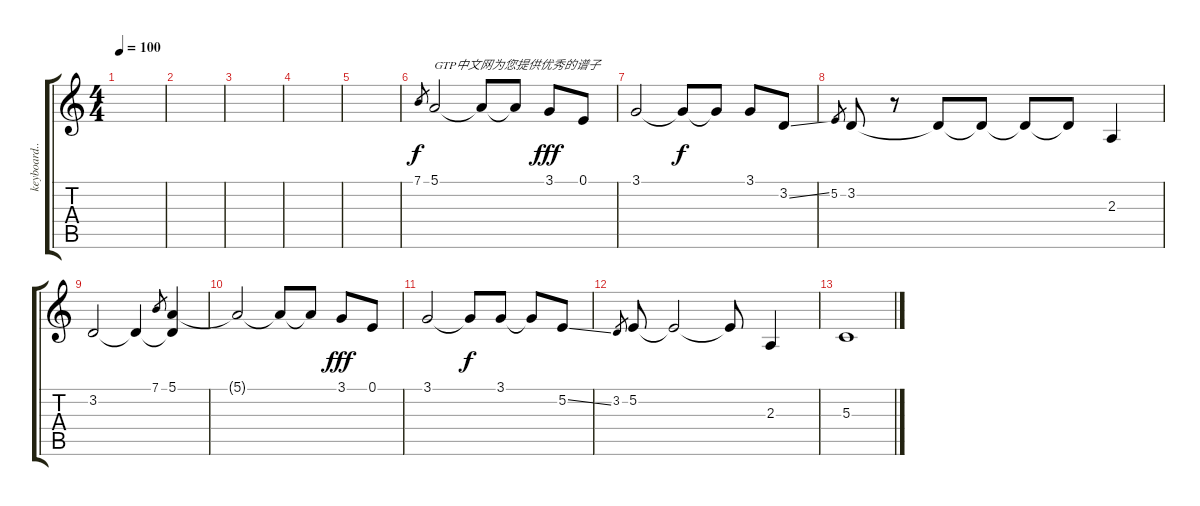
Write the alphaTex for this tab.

\track ("keyboard..," "keyboard..") {instrument pad4choir}
\staff {score tabs}
\tuning (E4 B3 G3 D3 A2 E2) {hide}
\ts (4 4)
\tempo 100
\clef g2
\ks c
|
|
|
|
|
7.1.8{gr} 5.1.2{txt "GTP中文网为您提供优秀的谱子"} 5.1{t}.8{dy f} 5.1{t}.8 3.1.8{dy fff} 0.1.8 |
3.1.2 3.1{t}.8{dy f} 3.1{t}.8 3.1.8 3.2{ss}.8 |
5.2.8{gr} 3.2.8 r.8 3.2{t}.8 3.2{t}.8 3.2{t}.8 3.2{t}.8 2.3.4 |
3.2.2 3.2{t}.4 7.1.8{gr} (5.1 3.2{t}).4 |
5.1{t}.2 5.1{t}.8 5.1{t}.8 3.1.8{dy fff} 0.1.8 |
3.1.2 3.1{t}.8{dy f} 3.1.8 3.1{t}.8 5.2{ss}.8 |
3.2.8{gr} 5.2.8 5.2{t}.2 5.2{t}.8 2.3.4 |
5.3.1
